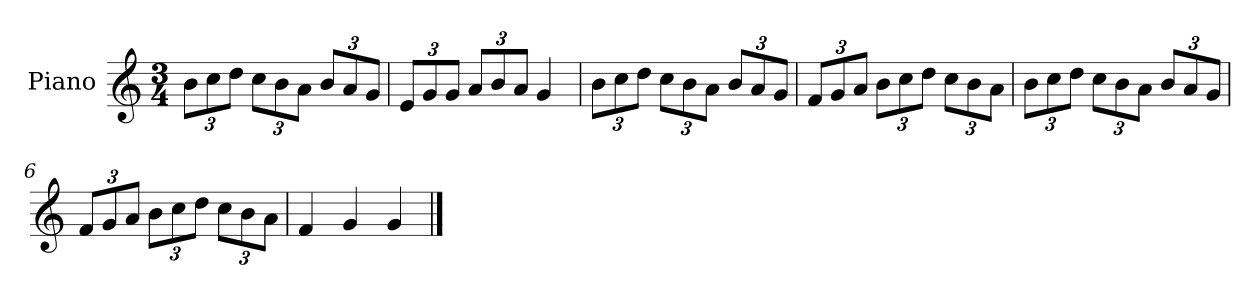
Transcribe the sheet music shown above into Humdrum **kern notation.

**kern
*part1
*staff1
*I"Piano
*I'Pno.
*clefG2
*k[]
*M3/4
*MM108
*Xbrackettup
=1
12b\L
12cc\
12dd\J
12cc\L
12b\
12a\J
12b/L
12a/
12g/J
=2
12e/L
12g/
12g/J
12a/L
12b/
12a/J
4g/
=3
12b\L
12cc\
12dd\J
12cc\L
12b\
12a\J
12b/L
12a/
12g/J
=4
12f/L
12g/
12a/J
12b\L
12cc\
12dd\J
12cc\L
12b\
12a\J
!!LO:LB:g=z
=5
12b\L
12cc\
12dd\J
12cc\L
12b\
12a\J
12b/L
12a/
12g/J
=6
12f/L
12g/
12a/J
12b\L
12cc\
12dd\J
12cc\L
12b\
12a\J
=7
4f/
4g/
4g/
==
*-
